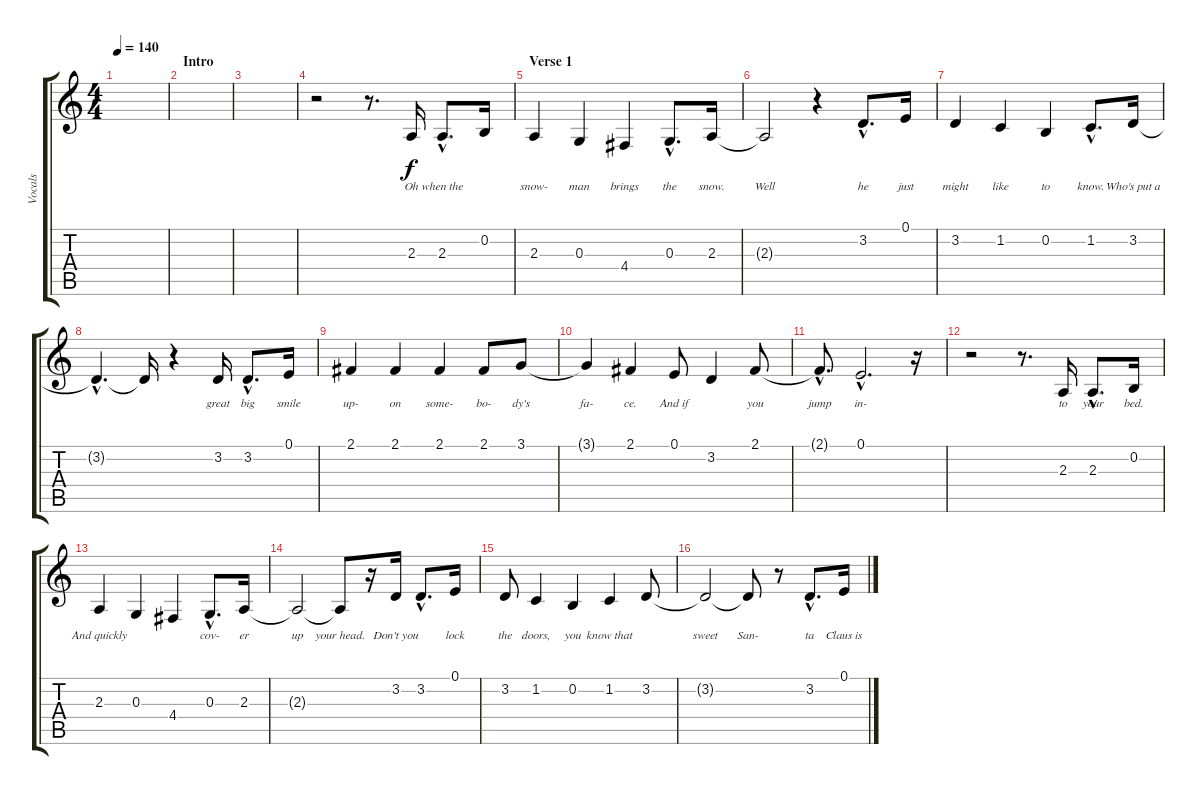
\track ("Vocals" "Vocals") {instrument lead5charang}
\staff {score tabs}
\tuning (E4 B3 G3 D3 A2 E2) {hide}
\ts (4 4)
\tempo 140
\clef g2
\ks c
|
\section ("" "Intro")
|
|
r.2 r.8{d} 2.3.16{lyrics (0 "Oh") lyrics (1 "") lyrics (2 "") lyrics (3 "") lyrics (4 "")} 2.3{hac}.8{d lyrics (0 "when the") lyrics (1 "") lyrics (2 "") lyrics (3 "") lyrics (4 "")} 0.2.16{lyrics (0 "") lyrics (1 "") lyrics (2 "") lyrics (3 "") lyrics (4 "")} |
\section ("" "Verse 1")
2.3.4{lyrics (0 "snow-") lyrics (1 "") lyrics (2 "") lyrics (3 "") lyrics (4 "")} 0.3.4{lyrics (0 "man") lyrics (1 "") lyrics (2 "") lyrics (3 "") lyrics (4 "")} 4.4.4{lyrics (0 "brings") lyrics (1 "") lyrics (2 "") lyrics (3 "") lyrics (4 "")} 0.3{hac}.8{d lyrics (0 "the") lyrics (1 "") lyrics (2 "") lyrics (3 "") lyrics (4 "")} 2.3.16{lyrics (0 "snow.") lyrics (1 "") lyrics (2 "") lyrics (3 "") lyrics (4 "")} |
2.3{t}.2{lyrics (0 "Well") lyrics (1 "") lyrics (2 "") lyrics (3 "") lyrics (4 "")} r.4 3.2{hac}.8{d lyrics (0 "he") lyrics (1 "") lyrics (2 "") lyrics (3 "") lyrics (4 "")} 0.1.16{lyrics (0 "just") lyrics (1 "") lyrics (2 "") lyrics (3 "") lyrics (4 "")} |
3.2.4{lyrics (0 "might") lyrics (1 "") lyrics (2 "") lyrics (3 "") lyrics (4 "")} 1.2.4{lyrics (0 "like") lyrics (1 "") lyrics (2 "") lyrics (3 "") lyrics (4 "")} 0.2.4{lyrics (0 "to") lyrics (1 "") lyrics (2 "") lyrics (3 "") lyrics (4 "")} 1.2{hac}.8{d lyrics (0 "know.") lyrics (1 "") lyrics (2 "") lyrics (3 "") lyrics (4 "")} 3.2.16{lyrics (0 "Who's put a") lyrics (1 "") lyrics (2 "") lyrics (3 "") lyrics (4 "")} |
3.2{hac t}.4{d lyrics (0 "") lyrics (1 "") lyrics (2 "") lyrics (3 "") lyrics (4 "")} 3.2{t}.16{lyrics (0 "") lyrics (1 "") lyrics (2 "") lyrics (3 "") lyrics (4 "")} r.4 3.2.16{lyrics (0 "great") lyrics (1 "") lyrics (2 "") lyrics (3 "") lyrics (4 "")} 3.2{hac}.8{d lyrics (0 "big") lyrics (1 "") lyrics (2 "") lyrics (3 "") lyrics (4 "")} 0.1.16{lyrics (0 "smile") lyrics (1 "") lyrics (2 "") lyrics (3 "") lyrics (4 "")} |
2.1.4{lyrics (0 "up-") lyrics (1 "") lyrics (2 "") lyrics (3 "") lyrics (4 "")} 2.1.4{lyrics (0 "on") lyrics (1 "") lyrics (2 "") lyrics (3 "") lyrics (4 "")} 2.1.4{lyrics (0 "some-") lyrics (1 "") lyrics (2 "") lyrics (3 "") lyrics (4 "")} 2.1.8{lyrics (0 "bo-") lyrics (1 "") lyrics (2 "") lyrics (3 "") lyrics (4 "")} 3.1.8{lyrics (0 "dy's") lyrics (1 "") lyrics (2 "") lyrics (3 "") lyrics (4 "")} |
3.1{t}.4{lyrics (0 "fa-") lyrics (1 "") lyrics (2 "") lyrics (3 "") lyrics (4 "")} 2.1.4{lyrics (0 "ce.") lyrics (1 "") lyrics (2 "") lyrics (3 "") lyrics (4 "")} 0.1.8{lyrics (0 "And if") lyrics (1 "") lyrics (2 "") lyrics (3 "") lyrics (4 "")} 3.2.4{lyrics (0 "") lyrics (1 "") lyrics (2 "") lyrics (3 "") lyrics (4 "")} 2.1.8{lyrics (0 "you") lyrics (1 "") lyrics (2 "") lyrics (3 "") lyrics (4 "")} |
2.1{hac t}.8{d lyrics (0 "jump") lyrics (1 "") lyrics (2 "") lyrics (3 "") lyrics (4 "")} 0.1{hac}.2{d lyrics (0 "in-") lyrics (1 "") lyrics (2 "") lyrics (3 "") lyrics (4 "")} r.16 |
r.2 r.8{d} 2.3.16{lyrics (0 "to") lyrics (1 "") lyrics (2 "") lyrics (3 "") lyrics (4 "")} 2.3{hac}.8{d lyrics (0 "your") lyrics (1 "") lyrics (2 "") lyrics (3 "") lyrics (4 "")} 0.2.16{lyrics (0 "bed.") lyrics (1 "") lyrics (2 "") lyrics (3 "") lyrics (4 "")} |
2.3.4{lyrics (0 "And quickly") lyrics (1 "") lyrics (2 "") lyrics (3 "") lyrics (4 "")} 0.3.4{lyrics (0 "") lyrics (1 "") lyrics (2 "") lyrics (3 "") lyrics (4 "")} 4.4.4{lyrics (0 "") lyrics (1 "") lyrics (2 "") lyrics (3 "") lyrics (4 "")} 0.3{hac}.8{d lyrics (0 "cov-") lyrics (1 "") lyrics (2 "") lyrics (3 "") lyrics (4 "")} 2.3.16{lyrics (0 "er") lyrics (1 "") lyrics (2 "") lyrics (3 "") lyrics (4 "")} |
2.3{t}.2{lyrics (0 "up") lyrics (1 "") lyrics (2 "") lyrics (3 "") lyrics (4 "")} 2.3{t}.8{lyrics (0 "your head.") lyrics (1 "") lyrics (2 "") lyrics (3 "") lyrics (4 "")} r.16 3.2.16{lyrics (0 "Don't you") lyrics (1 "") lyrics (2 "") lyrics (3 "") lyrics (4 "")} 3.2{hac}.8{d lyrics (0 "") lyrics (1 "") lyrics (2 "") lyrics (3 "") lyrics (4 "")} 0.1.16{lyrics (0 "lock") lyrics (1 "") lyrics (2 "") lyrics (3 "") lyrics (4 "")} |
3.2.8{lyrics (0 "the") lyrics (1 "") lyrics (2 "") lyrics (3 "") lyrics (4 "")} 1.2.4{lyrics (0 "doors,") lyrics (1 "") lyrics (2 "") lyrics (3 "") lyrics (4 "")} 0.2.4{lyrics (0 "you") lyrics (1 "") lyrics (2 "") lyrics (3 "") lyrics (4 "")} 1.2.4{lyrics (0 "know that") lyrics (1 "") lyrics (2 "") lyrics (3 "") lyrics (4 "")} 3.2.8{lyrics (0 "") lyrics (1 "") lyrics (2 "") lyrics (3 "") lyrics (4 "")} |
3.2{t}.2{lyrics (0 "sweet") lyrics (1 "") lyrics (2 "") lyrics (3 "") lyrics (4 "")} 3.2{t}.8{lyrics (0 "San-") lyrics (1 "") lyrics (2 "") lyrics (3 "") lyrics (4 "")} r.8 3.2{hac}.8{d lyrics (0 "ta") lyrics (1 "") lyrics (2 "") lyrics (3 "") lyrics (4 "")} 0.1.16{lyrics (0 "Claus is") lyrics (1 "") lyrics (2 "") lyrics (3 "") lyrics (4 "")}
